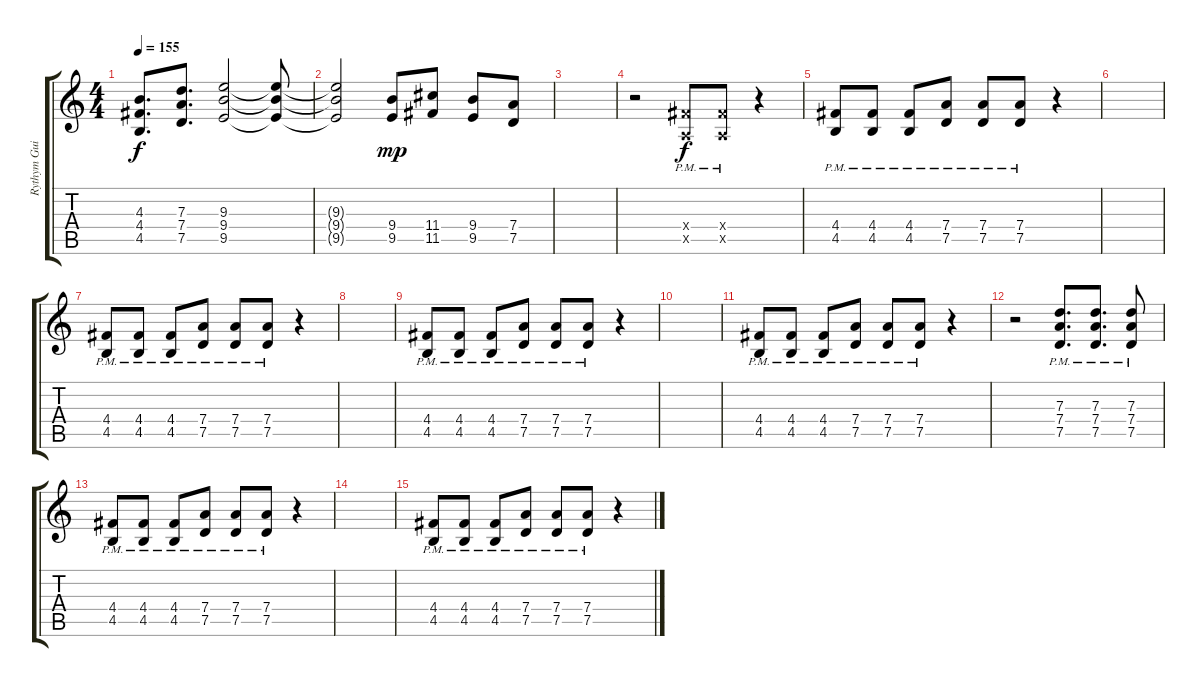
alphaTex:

\track ("Rythym Guitar" "Rythym Gui") {instrument distortionguitar}
\staff {score tabs}
\tuning (E4 B3 G3 D3 G2 E2) {hide}
\ts (4 4)
\tempo 155
\clef g2
\ks c
(4.3 4.4 4.5).8{d dy f} (7.3 7.4 7.5).8{d} (9.3 9.4 9.5).2 (9.3{t} 9.4{t} 9.5{t}).8 |
(9.3{t} 9.4{t} 9.5{t}).2 (9.4 9.5).8{dy mp} (11.4 11.5).8 (9.4 9.5).8 (7.4 7.5).8 |
|
r.2 (4.4{pm x} 2.5{pm x}).8{dy f} (4.4{pm x} 2.5{pm x}).8 r.4 |
(4.4{pm} 4.5{pm}).8 (4.4{pm} 4.5{pm}).8 (4.4{pm} 4.5{pm}).8 (7.4{pm} 7.5{pm}).8 (7.4{pm} 7.5{pm}).8 (7.4{pm} 7.5{pm}).8 r.4 |
|
(4.4{pm} 4.5{pm}).8 (4.4{pm} 4.5{pm}).8 (4.4{pm} 4.5{pm}).8 (7.4{pm} 7.5{pm}).8 (7.4{pm} 7.5{pm}).8 (7.4{pm} 7.5{pm}).8 r.4 |
|
(4.4{pm} 4.5{pm}).8 (4.4{pm} 4.5{pm}).8 (4.4{pm} 4.5{pm}).8 (7.4{pm} 7.5{pm}).8 (7.4{pm} 7.5{pm}).8 (7.4{pm} 7.5{pm}).8 r.4 |
|
(4.4{pm} 4.5{pm}).8 (4.4{pm} 4.5{pm}).8 (4.4{pm} 4.5{pm}).8 (7.4{pm} 7.5{pm}).8 (7.4{pm} 7.5{pm}).8 (7.4{pm} 7.5{pm}).8 r.4 |
r.2 (7.3{pm} 7.4{pm} 7.5{pm}).8{d} (7.3{pm} 7.4{pm} 7.5{pm}).8{d} (7.3{pm} 7.4{pm} 7.5{pm}).8 |
(4.4{pm} 4.5{pm}).8 (4.4{pm} 4.5{pm}).8 (4.4{pm} 4.5{pm}).8 (7.4{pm} 7.5{pm}).8 (7.4{pm} 7.5{pm}).8 (7.4{pm} 7.5{pm}).8 r.4 |
|
(4.4{pm} 4.5{pm}).8 (4.4{pm} 4.5{pm}).8 (4.4{pm} 4.5{pm}).8 (7.4{pm} 7.5{pm}).8 (7.4{pm} 7.5{pm}).8 (7.4{pm} 7.5{pm}).8 r.4
